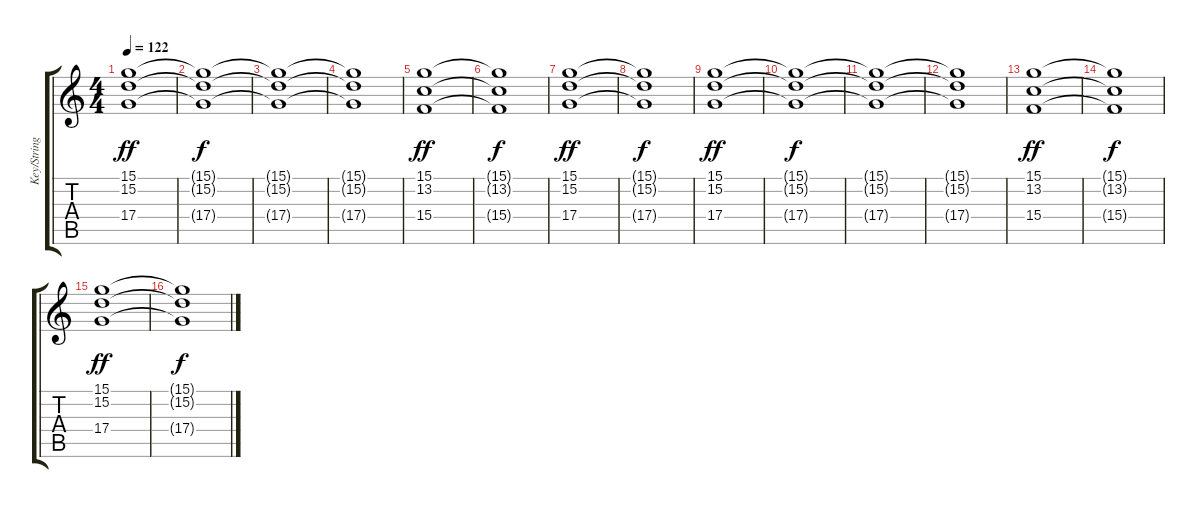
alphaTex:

\track ("Key/Strings" "Key/String") {instrument lead2sawtooth}
\staff {score tabs}
\tuning (E4 B3 G3 D3 A2 E2) {hide}
\ts (4 4)
\tempo 122
\clef g2
\ks c
(15.1 15.2 17.4).1{dy ff instrument stringensemble1} |
(15.1{t} 15.2{t} 17.4{t}).1{dy f} |
(15.1{t} 15.2{t} 17.4{t}).1 |
(15.1{t} 15.2{t} 17.4{t}).1 |
(15.1 13.2 15.4).1{dy ff} |
(15.1{t} 13.2{t} 15.4{t}).1{dy f} |
(15.1 15.2 17.4).1{dy ff instrument stringensemble1} |
(15.1{t} 15.2{t} 17.4{t}).1{dy f} |
(15.1 15.2 17.4).1{dy ff} |
(15.1{t} 15.2{t} 17.4{t}).1{dy f} |
(15.1{t} 15.2{t} 17.4{t}).1 |
(15.1{t} 15.2{t} 17.4{t}).1 |
(15.1 13.2 15.4).1{dy ff instrument stringensemble1} |
(15.1{t} 13.2{t} 15.4{t}).1{dy f} |
(15.1 15.2 17.4).1{dy ff} |
(15.1{t} 15.2{t} 17.4{t}).1{dy f}
